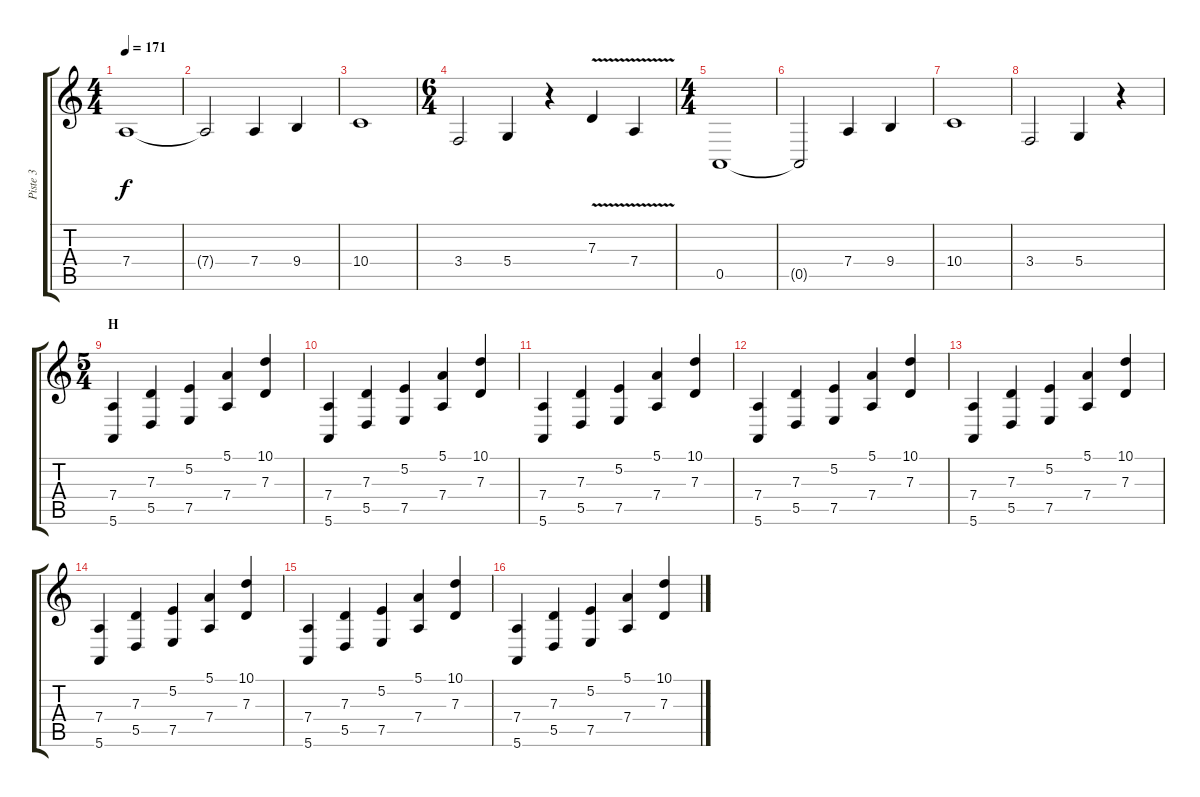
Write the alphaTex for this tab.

\track ("Piste 3" "Piste 3") {instrument lead8bassandlead}
\staff {score tabs}
\tuning (E4 B3 G3 D3 A2 E2) {hide}
\ts (4 4)
\tempo 171
\clef g2
\ks c
7.4.1{dy f} |
7.4{t}.2 7.4.4 9.4.4 |
10.4.1 |
\ts (6 4)
3.4.2 5.4.4 r.4 7.3{v}.4 7.4{v}.4 |
\ts (4 4)
0.5.1 |
0.5{t}.2 7.4.4 9.4.4 |
10.4.1 |
3.4.2 5.4.4 r.4 |
\ts (5 4)
\section ("" "H")
(7.4 5.6).4 (7.3 5.5).4 (5.2 7.5).4 (5.1 7.4).4 (10.1 7.3).4 |
(7.4 5.6).4 (7.3 5.5).4 (5.2 7.5).4 (5.1 7.4).4 (10.1 7.3).4 |
(7.4 5.6).4 (7.3 5.5).4 (5.2 7.5).4 (5.1 7.4).4 (10.1 7.3).4 |
(7.4 5.6).4 (7.3 5.5).4 (5.2 7.5).4 (5.1 7.4).4 (10.1 7.3).4 |
(7.4 5.6).4 (7.3 5.5).4 (5.2 7.5).4 (5.1 7.4).4 (10.1 7.3).4 |
(7.4 5.6).4 (7.3 5.5).4 (5.2 7.5).4 (5.1 7.4).4 (10.1 7.3).4 |
(7.4 5.6).4 (7.3 5.5).4 (5.2 7.5).4 (5.1 7.4).4 (10.1 7.3).4 |
(7.4 5.6).4 (7.3 5.5).4 (5.2 7.5).4 (5.1 7.4).4 (10.1 7.3).4
